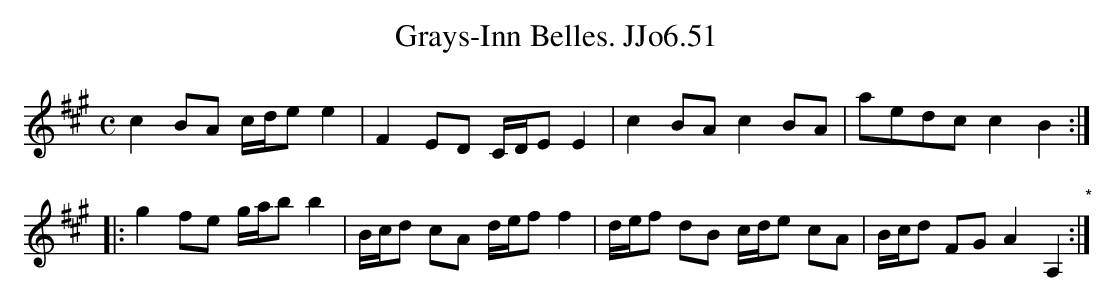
X:1
T:Grays-Inn Belles. JJo6.51
M:C
L:1/8
K:C
Q;1/2=100
K:A
c2 BA c/d/e e2|F2 ED C/D/E E2|c2 BA c2 BA|aedc c2 B2 :|
|: g2 fe g/a/b b2|B/c/d cA d/e/f f2|d/e/f dB c/d/e cA|B/c/d FG A2 A,2 "*" :|
